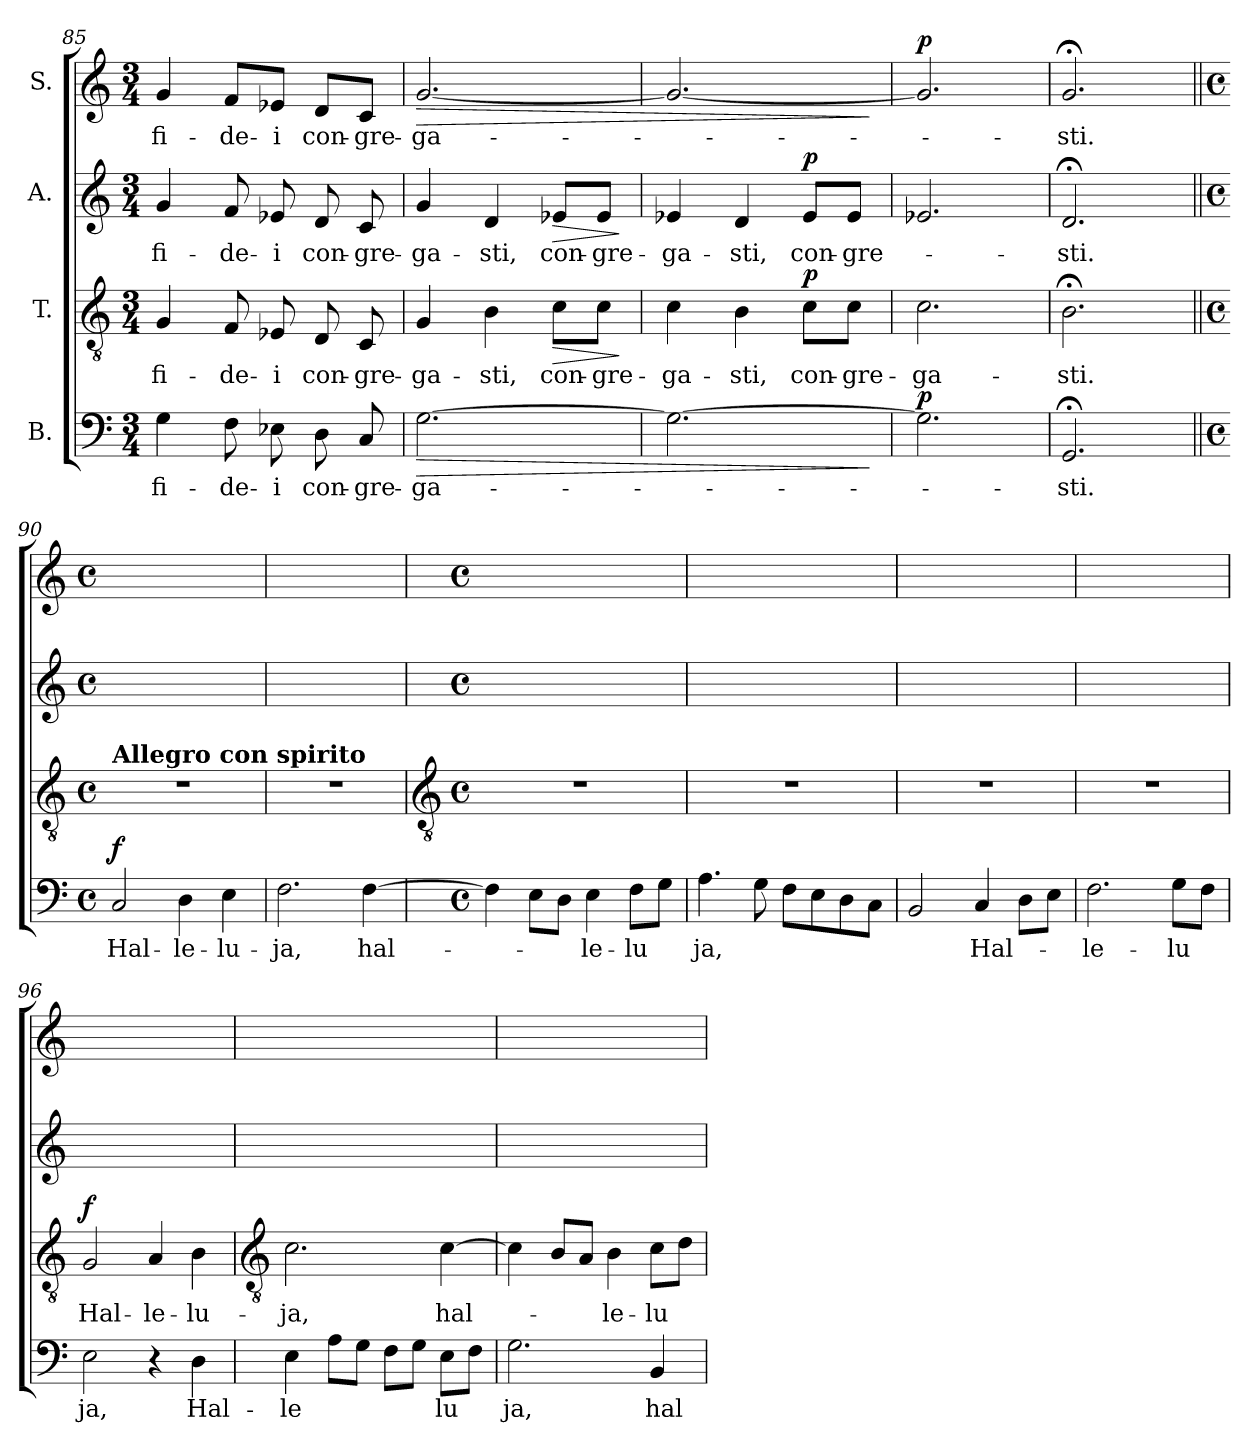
**kern	**text	**dynam	**kern	**text	**dynam	**kern	**text	**dynam	**kern	**text	**dynam
*part4	*part4	*part4	*part3	*part3	*part3	*part2	*part2	*part2	*part1	*part1	*part1
*staff4	*staff4	*staff4	*staff3	*staff3	*staff3	*staff2	*staff2	*staff2	*staff1	*staff1	*staff1
*I"B.	*	*	*I"T.	*	*	*I"A.	*	*	*I"S.	*	*
!!LO:LB:g=z
*clefF4	*	*	*clefGv2	*	*	*clefG2	*	*	*clefG2	*	*
*k[]	*	*	*k[]	*	*	*k[]	*	*	*k[]	*	*
*C:	*	*	*C:	*	*	*C:	*	*	*C:	*	*
*M3/4	*	*	*M3/4	*	*	*M3/4	*	*	*M3/4	*	*
=85	=85	=85	=85	=85	=85	=85	=85	=85	=85	=85	=85
!	!LO:LY:b	!	!	!LO:LY:b	!	!	!LO:LY:b	!	!	!LO:LY:b	!
4G	fi-	.	4G	fi-	.	4g	fi-	.	4g	fi-	.
!	!LO:LY:b	!	!	!LO:LY:b	!	!	!LO:LY:b	!	!	!LO:LY:b	!
8F	-de-	.	8F	-de-	.	8f	-de-	.	8f/L	-de-	.
!	!LO:LY:b	!	!	!LO:LY:b	!	!	!LO:LY:b	!	!	!LO:LY:b	!
8E-X	-i	.	8E-X	-i	.	8e-X	-i	.	8e-X/J	-i	.
!	!LO:LY:b	!	!	!LO:LY:b	!	!	!LO:LY:b	!	!	!LO:LY:b	!
8D	con-	.	8D	con-	.	8d	con-	.	8d/L	con-	.
!	!LO:LY:b	!	!	!LO:LY:b	!	!	!LO:LY:b	!	!	!LO:LY:b	!
8C	-gre-	.	8C	-gre-	.	8c	-gre-	.	8c/J	-gre-	.
=86	=86	=86	=86	=86	=86	=86	=86	=86	=86	=86	=86
!	!LO:LY:b	!LO:HP:b	!	!LO:LY:b	!	!	!LO:LY:b	!	!	!LO:LY:b	!LO:HP:b
[2.G	-ga-	>	4G	-ga-	.	4g	-ga-	.	[2.g	-ga-	>
!	!	!	!	!LO:LY:b	!	!	!LO:LY:b	!	!	!	!
.	.	.	4B	-sti,	.	4d	-sti,	.	.	.	.
!	!	!	!	!LO:LY:b	!LO:HP:b	!	!LO:LY:b	!LO:HP:b	!	!	!
.	.	.	8cL	con-	>	8e-XL	con-	>	.	.	.
!	!	!	!	!LO:LY:b	!	!	!LO:LY:b	!	!	!	!
.	.	.	8cJ	-gre-	.	8e-J	-gre-	.	.	.	.
.	.	.	.	.	]	.	.	]	.	.	.
=87	=87	=87	=87	=87	=87	=87	=87	=87	=87	=87	=87
!	!	!	!	!LO:LY:b	!	!	!LO:LY:b	!	!	!	!
2.G_	.	.	4c	-ga-	.	4e-X	-ga-	.	2.g_	.	.
!	!	!	!	!LO:LY:b	!	!	!LO:LY:b	!	!	!	!
.	.	.	4B	-sti,	.	4d	-sti,	.	.	.	.
!	!	!	!	!LO:LY:b	!LO:DY:a	!	!LO:LY:b	!LO:DY:a	!	!	!
.	.	.	8cL	con-	p	8e-L	con-	p	.	.	.
!	!	!	!	!LO:LY:b	!	!	!LO:LY:b	!	!	!	!
.	.	.	8cJ	-gre-	.	8e-J	-gre-	.	.	.	.
.	.	]	.	.	.	.	.	.	.	.	]
=88	=88	=88	=88	=88	=88	=88	=88	=88	=88	=88	=88
!	!	!LO:DY:a	!	!LO:LY:b	!	!	!	!	!	!	!LO:DY:a
2.G]	.	p	2.c	-ga-	.	2.e-X	.	.	2.g]	.	p
=89	=89	=89	=89	=89	=89	=89	=89	=89	=89	=89	=89
!	!LO:LY:b	!	!	!LO:LY:b	!	!	!LO:LY:b	!	!	!LO:LY:b	!
2.GG;<	-sti.	.	2.B;<	-sti.	.	2.d;<	-sti.	.	2.g;<	-sti.	.
=90||	=90||	=90||	=90||	=90||	=90||	=90||	=90||	=90||	=90||	=90||	=90||
*M4/4	*	*	*M4/4	*	*	*M4/4	*	*	*M4/4	*	*
*met(c)	*	*	*met(c)	*	*	*met(c)	*	*	*met(c)	*	*
!	!	!	!LO:TX:a:B:t=Allegro con spirito	!	!	!	!	!	!	!	!
!	!LO:LY:b	!LO:DY:a	!	!	!	!	!	!	!	!	!
2C	Hal-	f	1r	.	.	1ryy	.	.	1ryy	.	.
!	!LO:LY:b	!	!	!	!	!	!	!	!	!	!
4D	-le-	.	.	.	.	.	.	.	.	.	.
!	!LO:LY:b	!	!	!	!	!	!	!	!	!	!
4E	-lu-	.	.	.	.	.	.	.	.	.	.
=91	=91	=91	=91	=91	=91	=91	=91	=91	=91	=91	=91
!	!LO:LY:b	!	!	!	!	!	!	!	!	!	!
2.F	-ja,	.	1r	.	.	1ryy	.	.	1ryy	.	.
!	!LO:LY:b	!	!	!	!	!	!	!	!	!	!
[4F	hal-	.	.	.	.	.	.	.	.	.	.
!!LO:LB:g=z
=92	=92	=92	=92	=92	=92	=92	=92	=92	=92	=92	=92
*	*	*	*clefGv2	*	*	*	*	*	*	*	*
*M4/4	*	*	*M4/4	*	*	*M4/4	*	*	*M4/4	*	*
*met(c)	*	*	*met(c)	*	*	*met(c)	*	*	*met(c)	*	*
4F]	.	.	1r	.	.	1ryy	.	.	1ryy	.	.
8EL	.	.	.	.	.	.	.	.	.	.	.
8DJ	.	.	.	.	.	.	.	.	.	.	.
!	!LO:LY:b	!	!	!	!	!	!	!	!	!	!
4E	-le-	.	.	.	.	.	.	.	.	.	.
!	!LO:LY:b	!	!	!	!	!	!	!	!	!	!
8FL	-lu	.	.	.	.	.	.	.	.	.	.
8GJ	.	.	.	.	.	.	.	.	.	.	.
=93	=93	=93	=93	=93	=93	=93	=93	=93	=93	=93	=93
!	!LO:LY:b	!	!	!	!	!	!	!	!	!	!
4.A	ja,	.	1r	.	.	1ryy	.	.	1ryy	.	.
8G	.	.	.	.	.	.	.	.	.	.	.
8FL	.	.	.	.	.	.	.	.	.	.	.
8E	.	.	.	.	.	.	.	.	.	.	.
8D	.	.	.	.	.	.	.	.	.	.	.
8CJ	.	.	.	.	.	.	.	.	.	.	.
=94	=94	=94	=94	=94	=94	=94	=94	=94	=94	=94	=94
2BB	.	.	1r	.	.	1ryy	.	.	1ryy	.	.
!	!LO:LY:b	!	!	!	!	!	!	!	!	!	!
4C	Hal-	.	.	.	.	.	.	.	.	.	.
8DL	.	.	.	.	.	.	.	.	.	.	.
8EJ	.	.	.	.	.	.	.	.	.	.	.
=95	=95	=95	=95	=95	=95	=95	=95	=95	=95	=95	=95
!	!LO:LY:b	!	!	!	!	!	!	!	!	!	!
2.F	-le-	.	1r	.	.	1ryy	.	.	1ryy	.	.
!	!LO:LY:b	!	!	!	!	!	!	!	!	!	!
8GL	-lu	.	.	.	.	.	.	.	.	.	.
8FJ	.	.	.	.	.	.	.	.	.	.	.
=96	=96	=96	=96	=96	=96	=96	=96	=96	=96	=96	=96
!	!LO:LY:b	!	!	!LO:LY:b	!LO:DY:a	!	!	!	!	!	!
2E	ja,	.	2G	Hal-	f	1ryy	.	.	1ryy	.	.
!	!	!	!	!LO:LY:b	!	!	!	!	!	!	!
4r	.	.	4A	-le-	.	.	.	.	.	.	.
!	!LO:LY:b	!	!	!LO:LY:b	!	!	!	!	!	!	!
4D	Hal-	.	4B	-lu-	.	.	.	.	.	.	.
!!LO:LB:g=z
=97	=97	=97	=97	=97	=97	=97	=97	=97	=97	=97	=97
*	*	*	*clefGv2	*	*	*	*	*	*	*	*
!	!LO:LY:b	!	!	!LO:LY:b	!	!	!	!	!	!	!
4E	-le	.	2.c	-ja,	.	1ryy	.	.	1ryy	.	.
8AL	.	.	.	.	.	.	.	.	.	.	.
8GJ	.	.	.	.	.	.	.	.	.	.	.
8FL	.	.	.	.	.	.	.	.	.	.	.
8GJ	.	.	.	.	.	.	.	.	.	.	.
!	!LO:LY:b	!	!	!LO:LY:b	!	!	!	!	!	!	!
8EL	lu	.	[4c	hal-	.	.	.	.	.	.	.
8FJ	.	.	.	.	.	.	.	.	.	.	.
=98	=98	=98	=98	=98	=98	=98	=98	=98	=98	=98	=98
!	!LO:LY:b	!	!	!	!	!	!	!	!	!	!
2.G	ja,	.	4c]	.	.	1ryy	.	.	1ryy	.	.
.	.	.	8BL	.	.	.	.	.	.	.	.
.	.	.	8AJ	.	.	.	.	.	.	.	.
!	!	!	!	!LO:LY:b	!	!	!	!	!	!	!
.	.	.	4B	-le-	.	.	.	.	.	.	.
!	!LO:LY:b	!	!	!LO:LY:b	!	!	!	!	!	!	!
4BB	hal-	.	8cL	-lu	.	.	.	.	.	.	.
.	.	.	8dJ	.	.	.	.	.	.	.	.
=	=	=	=	=	=	=	=	=	=	=	=
*-	*-	*-	*-	*-	*-	*-	*-	*-	*-	*-	*-
